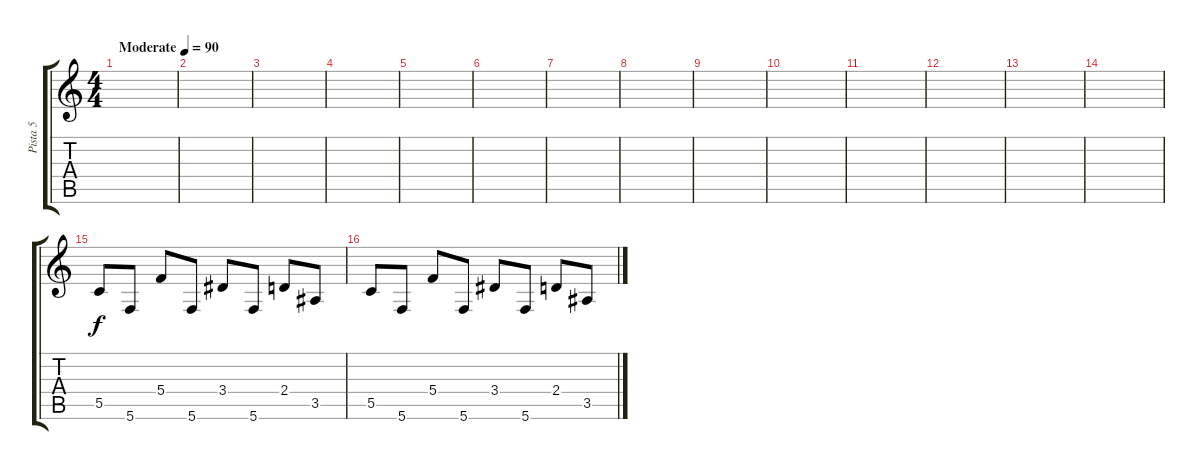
\track ("Pista 5" "Pista 5") {instrument electricguitarclean}
\staff {score tabs}
\tuning (D4 A3 F3 C3 G2 C2) {hide}
\ts (4 4)
\tempo (90 "Moderate")
\clef g2
\ks c
|
|
|
|
|
|
|
|
|
|
|
|
|
|
5.5.8 5.6.8 5.4.8 5.6.8 3.4.8 5.6.8 2.4.8 3.5.8 |
5.5.8 5.6.8 5.4.8 5.6.8 3.4.8 5.6.8 2.4.8 3.5.8
